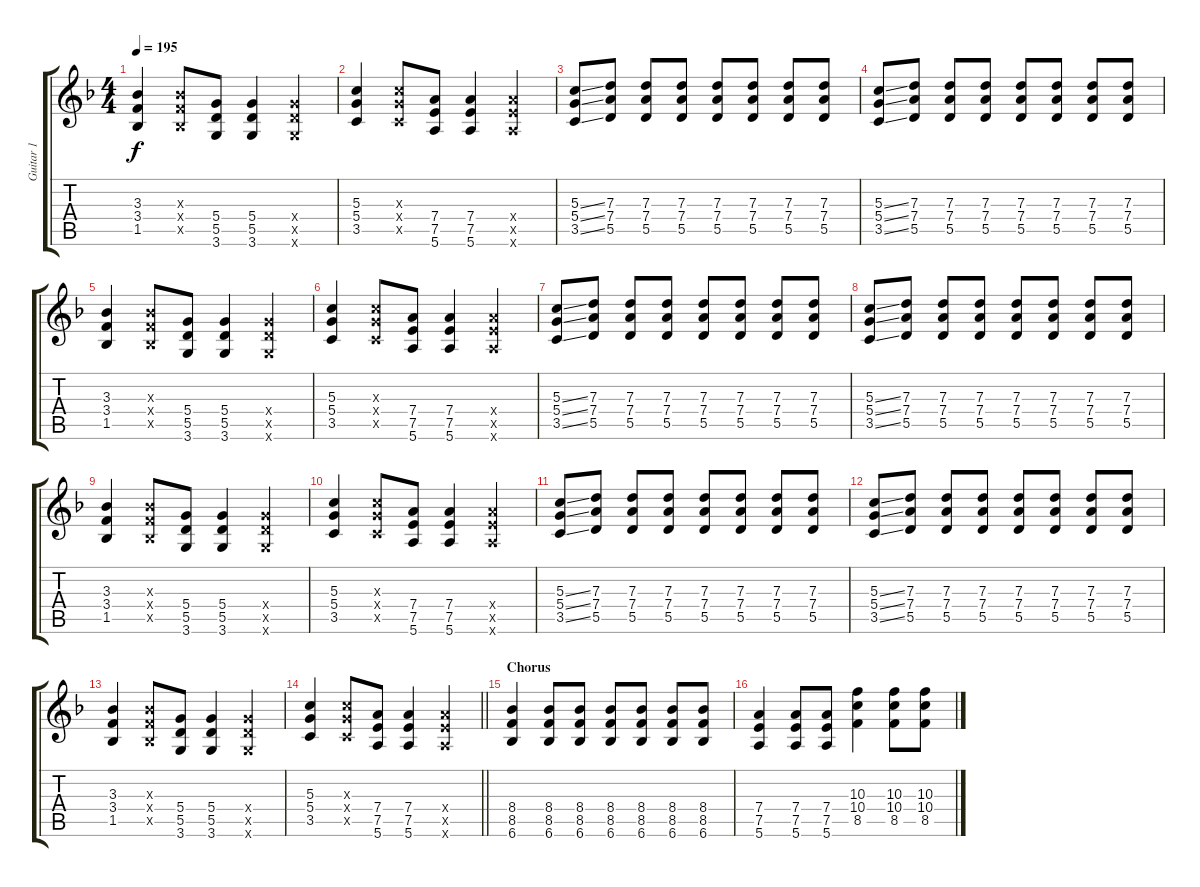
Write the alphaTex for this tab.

\track ("Guitar 1" "Guitar 1") {instrument distortionguitar}
\staff {score tabs}
\tuning (E4 B3 G3 D3 A2 E2) {hide}
\ts (4 4)
\tempo 195
\clef g2
\ks f
(3.3 3.4 1.5).4{dy f} (3.3{x} 3.4{x} 1.5{x}).8 (5.4 5.5 3.6).8 (5.4 5.5 3.6).4 (5.4{x} 5.5{x} 3.6{x}).4 |
(5.3 5.4 3.5).4 (5.3{x} 5.4{x} 3.5{x}).8 (7.4 7.5 5.6).8 (7.4 7.5 5.6).4 (7.4{x} 7.5{x} 5.6{x}).4 |
(5.3{ss} 5.4{ss} 3.5{ss}).8 (7.3 7.4 5.5).8 (7.3 7.4 5.5).8 (7.3 7.4 5.5).8 (7.3 7.4 5.5).8 (7.3 7.4 5.5).8 (7.3 7.4 5.5).8 (7.3 7.4 5.5).8 |
(5.3{ss} 5.4{ss} 3.5{ss}).8 (7.3 7.4 5.5).8 (7.3 7.4 5.5).8 (7.3 7.4 5.5).8 (7.3 7.4 5.5).8 (7.3 7.4 5.5).8 (7.3 7.4 5.5).8 (7.3 7.4 5.5).8 |
(3.3 3.4 1.5).4 (3.3{x} 3.4{x} 1.5{x}).8 (5.4 5.5 3.6).8 (5.4 5.5 3.6).4 (5.4{x} 5.5{x} 3.6{x}).4 |
(5.3 5.4 3.5).4 (5.3{x} 5.4{x} 3.5{x}).8 (7.4 7.5 5.6).8 (7.4 7.5 5.6).4 (7.4{x} 7.5{x} 5.6{x}).4 |
(5.3{ss} 5.4{ss} 3.5{ss}).8 (7.3 7.4 5.5).8 (7.3 7.4 5.5).8 (7.3 7.4 5.5).8 (7.3 7.4 5.5).8 (7.3 7.4 5.5).8 (7.3 7.4 5.5).8 (7.3 7.4 5.5).8 |
(5.3{ss} 5.4{ss} 3.5{ss}).8 (7.3 7.4 5.5).8 (7.3 7.4 5.5).8 (7.3 7.4 5.5).8 (7.3 7.4 5.5).8 (7.3 7.4 5.5).8 (7.3 7.4 5.5).8 (7.3 7.4 5.5).8 |
(3.3 3.4 1.5).4 (3.3{x} 3.4{x} 1.5{x}).8 (5.4 5.5 3.6).8 (5.4 5.5 3.6).4 (5.4{x} 5.5{x} 3.6{x}).4 |
(5.3 5.4 3.5).4 (5.3{x} 5.4{x} 3.5{x}).8 (7.4 7.5 5.6).8 (7.4 7.5 5.6).4 (7.4{x} 7.5{x} 5.6{x}).4 |
(5.3{ss} 5.4{ss} 3.5{ss}).8 (7.3 7.4 5.5).8 (7.3 7.4 5.5).8 (7.3 7.4 5.5).8 (7.3 7.4 5.5).8 (7.3 7.4 5.5).8 (7.3 7.4 5.5).8 (7.3 7.4 5.5).8 |
(5.3{ss} 5.4{ss} 3.5{ss}).8 (7.3 7.4 5.5).8 (7.3 7.4 5.5).8 (7.3 7.4 5.5).8 (7.3 7.4 5.5).8 (7.3 7.4 5.5).8 (7.3 7.4 5.5).8 (7.3 7.4 5.5).8 |
(3.3 3.4 1.5).4 (3.3{x} 3.4{x} 1.5{x}).8 (5.4 5.5 3.6).8 (5.4 5.5 3.6).4 (5.4{x} 5.5{x} 3.6{x}).4 |
\barLineRight lightlight
(5.3 5.4 3.5).4 (5.3{x} 5.4{x} 3.5{x}).8 (7.4 7.5 5.6).8 (7.4 7.5 5.6).4 (7.4{x} 7.5{x} 5.6{x}).4 |
\section ("" "Chorus")
(8.4 8.5 6.6).4 (8.4 8.5 6.6).8 (8.4 8.5 6.6).8 (8.4 8.5 6.6).8 (8.4 8.5 6.6).8 (8.4 8.5 6.6).8 (8.4 8.5 6.6).8 |
(7.4 7.5 5.6).4 (7.4 7.5 5.6).8 (7.4 7.5 5.6).8 (10.3 10.4 8.5).4 (10.3 10.4 8.5).8 (10.3 10.4 8.5).8
